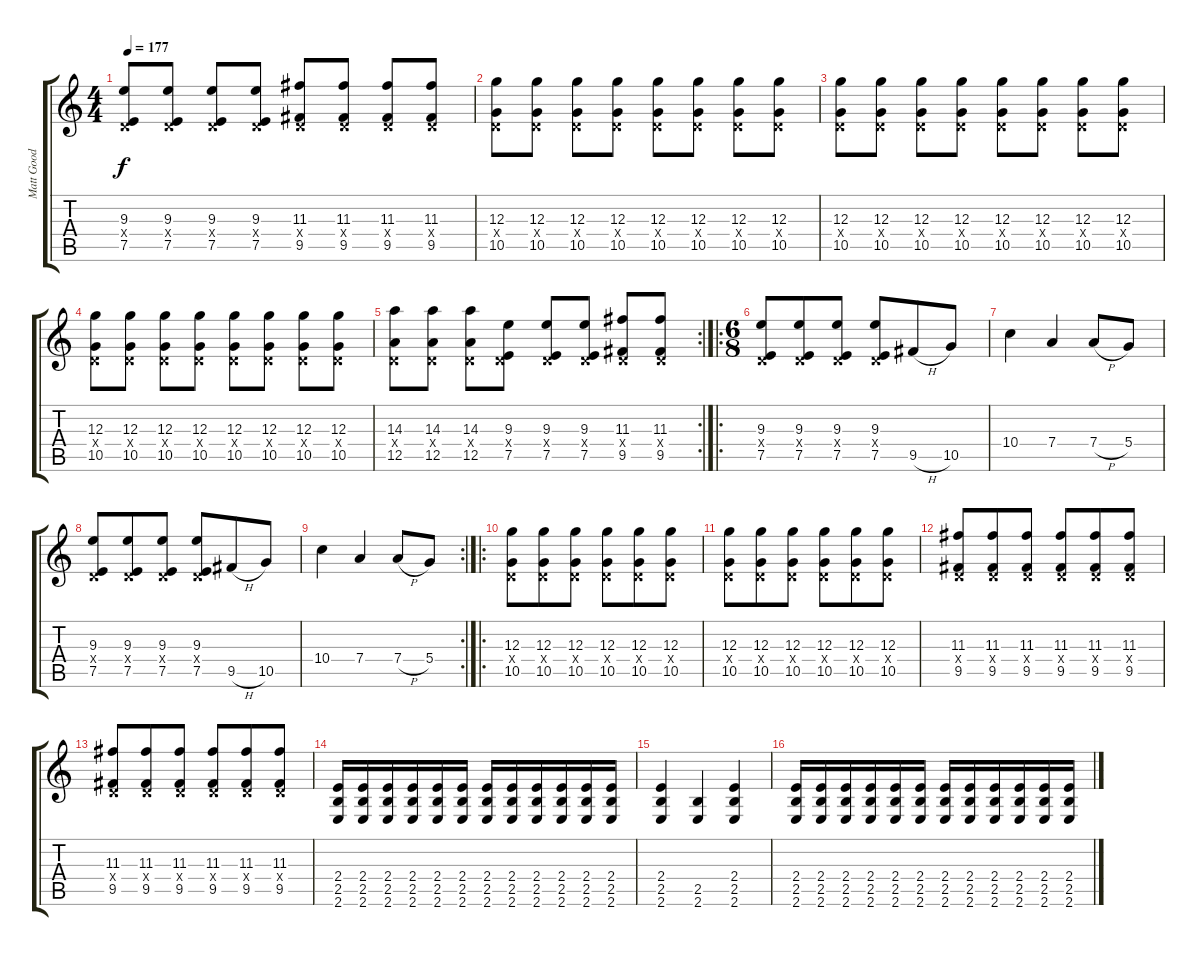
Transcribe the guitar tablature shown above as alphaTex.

\track ("Matt Good" "Matt Good") {instrument overdrivenguitar}
\staff {score tabs}
\tuning (E4 B3 G3 D3 A2 D2) {hide}
\ts (4 4)
\tempo 177
\clef g2
\ks c
(9.3 0.4{x} 7.5).8{dy f} (9.3 0.4{x} 7.5).8 (9.3 0.4{x} 7.5).8 (9.3 0.4{x} 7.5).8 (11.3 0.4{x} 9.5).8 (11.3 0.4{x} 9.5).8 (11.3 0.4{x} 9.5).8 (11.3 0.4{x} 9.5).8 |
(12.3 0.4{x} 10.5).8 (12.3 0.4{x} 10.5).8 (12.3 0.4{x} 10.5).8 (12.3 0.4{x} 10.5).8 (12.3 0.4{x} 10.5).8 (12.3 0.4{x} 10.5).8 (12.3 0.4{x} 10.5).8 (12.3 0.4{x} 10.5).8 |
(12.3 0.4{x} 10.5).8 (12.3 0.4{x} 10.5).8 (12.3 0.4{x} 10.5).8 (12.3 0.4{x} 10.5).8 (12.3 0.4{x} 10.5).8 (12.3 0.4{x} 10.5).8 (12.3 0.4{x} 10.5).8 (12.3 0.4{x} 10.5).8 |
(12.3 0.4{x} 10.5).8 (12.3 0.4{x} 10.5).8 (12.3 0.4{x} 10.5).8 (12.3 0.4{x} 10.5).8 (12.3 0.4{x} 10.5).8 (12.3 0.4{x} 10.5).8 (12.3 0.4{x} 10.5).8 (12.3 0.4{x} 10.5).8 |
\rc 2
(14.3 0.4{x} 12.5).8 (14.3 0.4{x} 12.5).8 (14.3 0.4{x} 12.5).8 (9.3 0.4{x} 7.5).8 (9.3 0.4{x} 7.5).8 (9.3 0.4{x} 7.5).8 (11.3 0.4{x} 9.5).8 (11.3 0.4{x} 9.5).8 |
\ro
\ts (6 8)
(9.3 0.4{x} 7.5).8 (9.3 0.4{x} 7.5).8 (9.3 0.4{x} 7.5).8 (9.3 0.4{x} 7.5).8 9.5{h}.8 10.5.8 |
10.4.4 7.4.4 7.4{h}.8 5.4.8 |
(9.3 0.4{x} 7.5).8 (9.3 0.4{x} 7.5).8 (9.3 0.4{x} 7.5).8 (9.3 0.4{x} 7.5).8 9.5{h}.8 10.5.8 |
\rc 2
10.4.4 7.4.4 7.4{h}.8 5.4.8 |
\ro
(12.3 0.4{x} 10.5).8 (12.3 0.4{x} 10.5).8 (12.3 0.4{x} 10.5).8 (12.3 0.4{x} 10.5).8 (12.3 0.4{x} 10.5).8 (12.3 0.4{x} 10.5).8 |
(12.3 0.4{x} 10.5).8 (12.3 0.4{x} 10.5).8 (12.3 0.4{x} 10.5).8 (12.3 0.4{x} 10.5).8 (12.3 0.4{x} 10.5).8 (12.3 0.4{x} 10.5).8 |
(11.3 0.4{x} 9.5).8 (11.3 0.4{x} 9.5).8 (11.3 0.4{x} 9.5).8 (11.3 0.4{x} 9.5).8 (11.3 0.4{x} 9.5).8 (11.3 0.4{x} 9.5).8 |
(11.3 0.4{x} 9.5).8 (11.3 0.4{x} 9.5).8 (11.3 0.4{x} 9.5).8 (11.3 0.4{x} 9.5).8 (11.3 0.4{x} 9.5).8 (11.3 0.4{x} 9.5).8 |
(2.4 2.5 2.6).16 (2.4 2.5 2.6).16 (2.4 2.5 2.6).16 (2.4 2.5 2.6).16 (2.4 2.5 2.6).16 (2.4 2.5 2.6).16 (2.4 2.5 2.6).16 (2.4 2.5 2.6).16 (2.4 2.5 2.6).16 (2.4 2.5 2.6).16 (2.4 2.5 2.6).16 (2.4 2.5 2.6).16 |
(2.4 2.5 2.6).4 (2.5 2.6).4 (2.4 2.5 2.6).4 |
(2.4 2.5 2.6).16 (2.4 2.5 2.6).16 (2.4 2.5 2.6).16 (2.4 2.5 2.6).16 (2.4 2.5 2.6).16 (2.4 2.5 2.6).16 (2.4 2.5 2.6).16 (2.4 2.5 2.6).16 (2.4 2.5 2.6).16 (2.4 2.5 2.6).16 (2.4 2.5 2.6).16 (2.4 2.5 2.6).16
